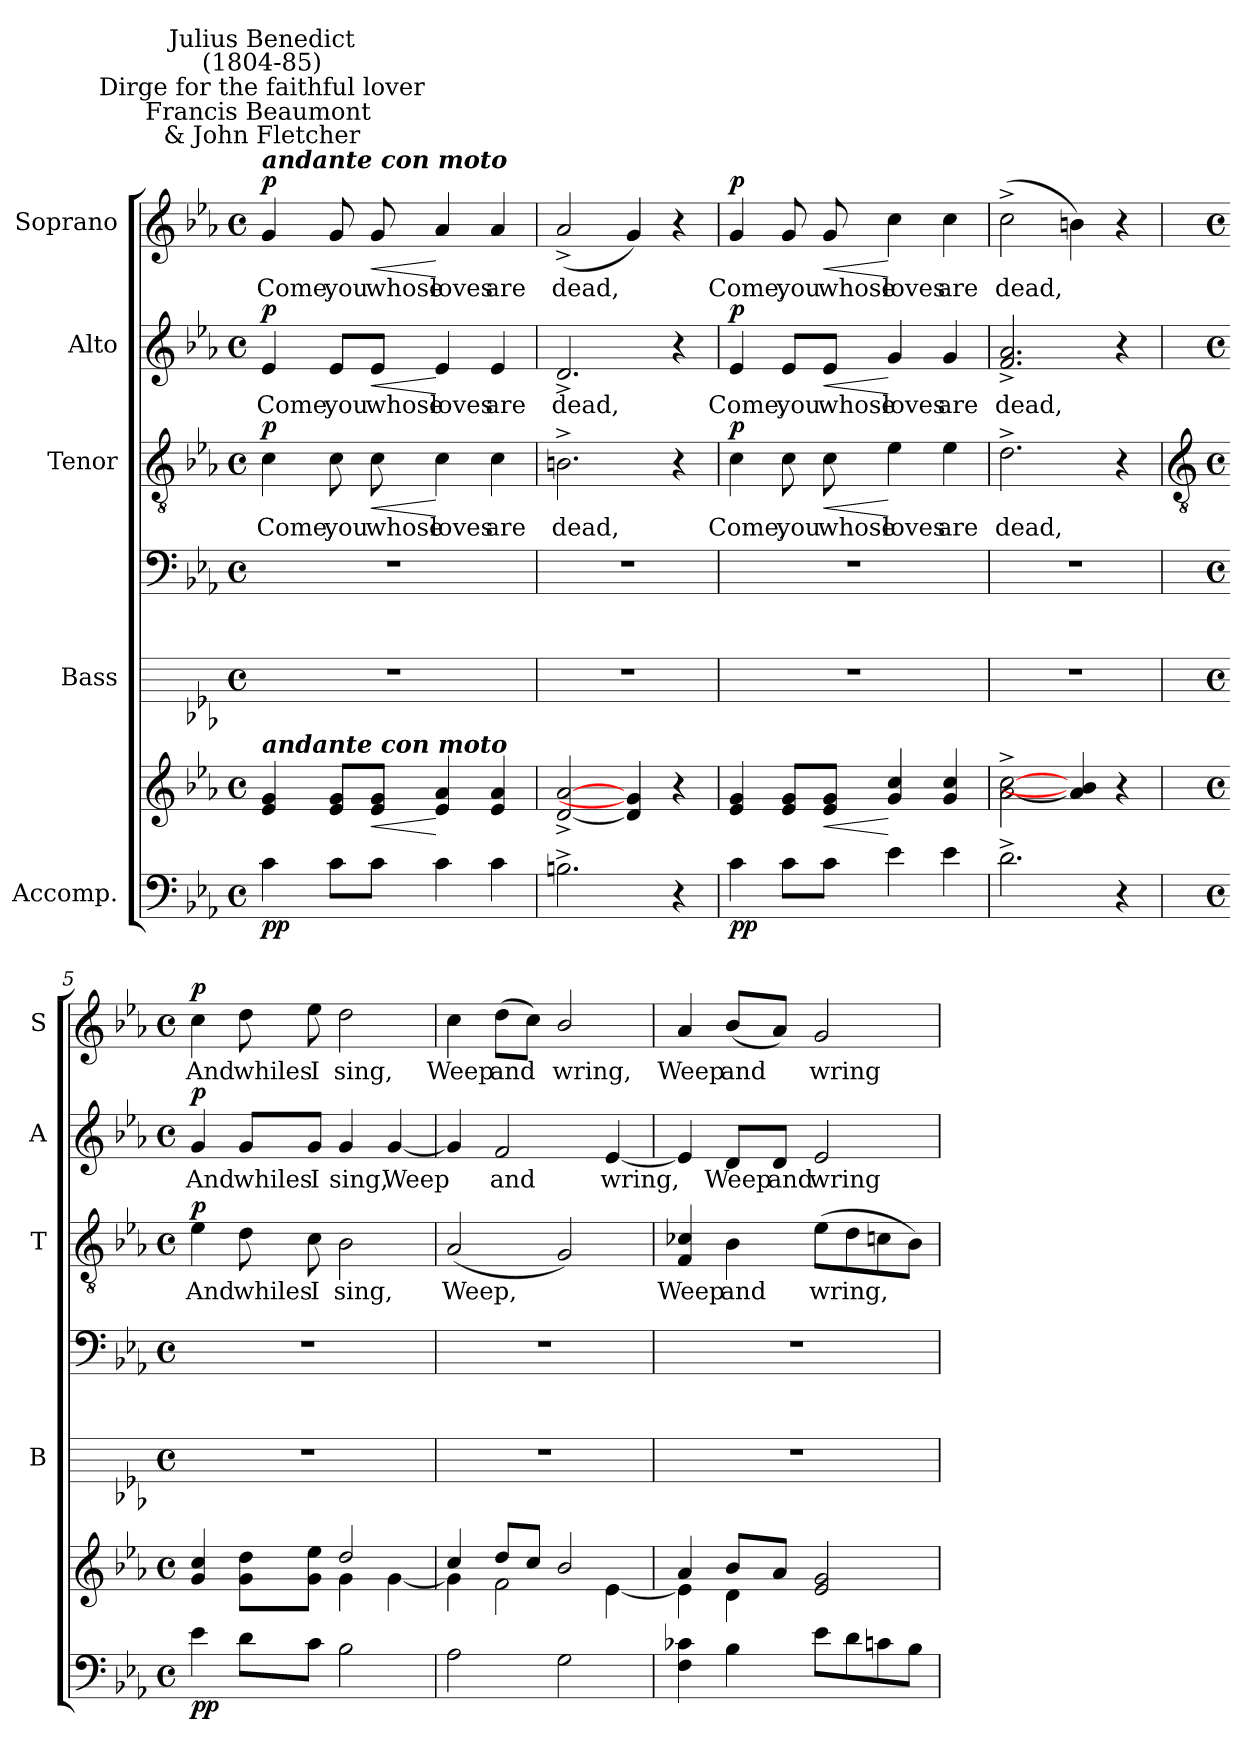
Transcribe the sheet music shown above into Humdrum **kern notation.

**kern	**kern	**dynam	**kern	**kern	**kern	**text	**dynam	**kern	**text	**dynam	**kern	**text	**dynam
*part5	*part5	*part5	*part4	*part4	*part3	*part3	*part3	*part2	*part2	*part2	*part1	*part1	*part1
*staff7	*staff6	*staff6/7	*staff5	*staff4	*staff3	*staff3	*staff3	*staff2	*staff2	*staff2	*staff1	*staff1	*staff1
*I"Accomp.	*	*	*I"Bass	*	*I"Tenor	*	*	*I"Alto	*	*	*I"Soprano	*	*
*	*	*	*I'B	*	*I'T	*	*	*I'A	*	*	*I'S	*	*
*clefF4	*clefG2	*	*	*clefF4	*clefGv2	*	*	*clefG2	*	*	*clefG2	*	*
*k[b-e-a-]	*k[b-e-a-]	*	*k[b-e-a-]	*k[b-e-a-]	*k[b-e-a-]	*	*	*k[b-e-a-]	*	*	*k[b-e-a-]	*	*
*E-:	*E-:	*	*E-:	*E-:	*E-:	*	*	*E-:	*	*	*E-:	*	*
*M4/4	*M4/4	*	*M4/4	*M4/4	*M4/4	*	*	*M4/4	*	*	*M4/4	*	*
*met(c)	*met(c)	*	*met(c)	*met(c)	*met(c)	*	*	*met(c)	*	*	*met(c)	*	*
*MM100	*MM100	*	*MM100	*MM100	*MM100	*	*	*MM100	*	*	*MM100	*	*
=1	=1	=1	=1	=1	=1	=1	=1	=1	=1	=1	=1	=1	=1
!	!	!	!	!	!	!	!	!	!	!	!LO:TX:a:Bi:t=andante con moto	!	!
!	!	!	!	!	!	!	!	!	!	!	!LO:TX:a:cj:t=Francis Beaumont \n& John Fletcher	!	!
!	!	!	!	!	!	!	!	!	!	!	!LO:TX:a:cj:t=Dirge for the faithful lover	!	!
!	!	!	!	!	!	!	!	!	!	!	!LO:TX:a:cj:t=Julius Benedict\n(1804-85)	!	!
!	!LO:TX:a:Bi:t=andante con moto	!	!	!	!	!	!	!	!	!	!	!	!
!	!	!LO:DY:b=2	!	!	!	!LO:LY:b	!	!	!LO:LY:b	!	!	!LO:LY:b	!
!	!	!LO:DY:n=1:b	!	!	!	!	!LO:DY:b	!	!	!LO:DY:b	!	!	!LO:DY:b
4c	4e- 4g	p p	1r	1r	4c	Come,	p	4e-	Come,	p	4g	Come,	p
!	!	!	!	!	!	!LO:LY:b	!	!	!LO:LY:b	!	!	!LO:LY:b	!
8cL	8e- 8gL	.	.	.	8c	you	.	8e-/L	you	.	8g	you	.
!	!	!LO:HP:b	!	!	!	!LO:LY:b	!LO:HP:b	!	!LO:LY:b	!LO:HP:b	!	!LO:LY:b	!LO:HP:b
8cJ	8e- 8gJ	<	.	.	8c	whose	<	8e-/J	whose	<	8g	whose	<
!	!	!	!	!	!	!LO:LY:b	!	!	!LO:LY:b	!	!	!LO:LY:b	!
4c	4e- 4a-	[	.	.	4c	loves	[	4e-	loves	[	4a-	loves	[
!	!	!	!	!	!	!LO:LY:b	!	!	!LO:LY:b	!	!	!LO:LY:b	!
4c	4e- 4a-	.	.	.	4c	are	.	4e-	are	.	4a-	are	.
=2	=2	=2	=2	=2	=2	=2	=2	=2	=2	=2	=2	=2	=2
!	!	!	!	!	!	!LO:LY:b	!	!	!LO:LY:b	!	!	!LO:LY:b	!
2.Bn^	[2d^ [2a-^	.	1r	1r	2.Bn^	dead,	.	2.d^	dead,	.	(<2a-^	dead,	.
.	4d] 4g]	.	.	.	.	.	.	.	.	.	4g)	.	.
4r	4r	.	.	.	4r	.	.	4r	.	.	4r	.	.
=3	=3	=3	=3	=3	=3	=3	=3	=3	=3	=3	=3	=3	=3
!	!	!LO:DY:b=2	!	!	!	!LO:LY:b	!	!	!LO:LY:b	!	!	!LO:LY:b	!
!	!	!LO:DY:n=1:b	!	!	!	!	!LO:DY:b	!	!	!LO:DY:b	!	!	!LO:DY:b
4c	4e- 4g	p p	1r	1r	4c	Come,	p	4e-	Come,	p	4g	Come,	p
!	!	!	!	!	!	!LO:LY:b	!	!	!LO:LY:b	!	!	!LO:LY:b	!
8cL	8e- 8gL	.	.	.	8c	you	.	8e-/L	you	.	8g	you	.
!	!	!LO:HP:b	!	!	!	!LO:LY:b	!LO:HP:b	!	!LO:LY:b	!LO:HP:b	!	!LO:LY:b	!LO:HP:b
8cJ	8e- 8gJ	<	.	.	8c	whose	<	8e-/J	whose	<	8g	whose	<
!	!	!	!	!	!	!LO:LY:b	!	!	!LO:LY:b	!	!	!LO:LY:b	!
4e-	4g 4cc	[	.	.	4e-	loves	[	4g	loves	[	4cc	loves	[
!	!	!	!	!	!	!LO:LY:b	!	!	!LO:LY:b	!	!	!LO:LY:b	!
4e-	4g 4cc	.	.	.	4e-	are	.	4g	are	.	4cc	are	.
=4	=4	=4	=4	=4	=4	=4	=4	=4	=4	=4	=4	=4	=4
!	!	!	!	!	!	!LO:LY:b	!	!	!LO:LY:b	!	!	!LO:LY:b	!
2.d^	[2a-^ [2cc^	.	1r	1r	2.d^	dead,	.	2.f^ 2.a-^	dead,	.	(>2cc^	dead,	.
.	4a-] 4b]	.	.	.	.	.	.	.	.	.	4bn)	.	.
4r	4r	.	.	.	4r	.	.	4r	.	.	4r	.	.
!!LO:LB:g=z
=5	=5	=5	=5	=5	=5	=5	=5	=5	=5	=5	=5	=5	=5
*	*	*	*	*	*clefGv2	*	*	*	*	*	*	*	*
*M4/4	*M4/4	*	*M4/4	*M4/4	*M4/4	*	*	*M4/4	*	*	*M4/4	*	*
*met(c)	*met(c)	*	*met(c)	*met(c)	*met(c)	*	*	*met(c)	*	*	*met(c)	*	*
*	*^	*	*	*	*	*	*	*	*	*	*	*	*
!	!	!	!LO:DY:b=2	!	!	!	!LO:LY:b	!	!	!LO:LY:b	!	!	!LO:LY:b	!
!	!	!	!LO:DY:n=1:b	!	!	!	!	!LO:DY:b	!	!	!LO:DY:b	!	!	!LO:DY:b
4e-	4g 4cc	2ryy	p p	1r	1r	4e-	And	p	4g	And	p	4cc	And	p
!	!	!	!	!	!	!	!LO:LY:b	!	!	!LO:LY:b	!	!	!LO:LY:b	!
8dL	8g 8ddL	.	.	.	.	8d	whiles	.	8g/L	whiles	.	8dd	whiles	.
!	!	!	!	!	!	!	!LO:LY:b	!	!	!LO:LY:b	!	!	!LO:LY:b	!
8cJ	8g 8ee-J	.	.	.	.	8c	I	.	8g/J	I	.	8ee-	I	.
!	!	!	!	!	!	!	!LO:LY:b	!	!	!LO:LY:b	!	!	!LO:LY:b	!
2B-	2dd/	4g\	.	.	.	2B-	sing,	.	4g	sing,	.	2dd	sing,	.
!	!	!	!	!	!	!	!	!	!	!LO:LY:b	!	!	!	!
.	.	[4g\	.	.	.	.	.	.	[4g	Weep	.	.	.	.
=6	=6	=6	=6	=6	=6	=6	=6	=6	=6	=6	=6	=6	=6	=6
!	!	!	!	!	!	!	!LO:LY:b	!	!	!	!	!	!LO:LY:b	!
2A-	4cc/	4g\]	.	1r	1r	(<2A-	Weep,	.	4g]	.	.	4cc	Weep	.
!	!	!	!	!	!	!	!	!	!	!LO:LY:b	!	!	!LO:LY:b	!
.	8dd/L	2f\	.	.	.	.	.	.	2f	and	.	(>8ddL	and	.
.	8cc/J	.	.	.	.	.	.	.	.	.	.	8ccJ)	.	.
!	!	!	!	!	!	!	!	!	!	!	!	!	!LO:LY:b	!
2G	2b-/	.	.	.	.	2G)	.	.	.	.	.	2b-/	wring,	.
!	!	!	!	!	!	!	!	!	!	!LO:LY:b	!	!	!	!
.	.	[4e-\	.	.	.	.	.	.	[4e-	wring,	.	.	.	.
=7	=7	=7	=7	=7	=7	=7	=7	=7	=7	=7	=7	=7	=7	=7
!	!	!	!	!	!	!	!LO:LY:b	!	!	!	!	!	!LO:LY:b	!
4F 4c-X	4a-	4e-\]	.	1r	1r	4F 4c-X	Weep	.	4e-]	.	.	4a-	Weep	.
!	!	!	!	!	!	!	!LO:LY:b	!	!	!LO:LY:b	!	!	!LO:LY:b	!
4B-	8b-L	4d\	.	.	.	4B-	and	.	8d/L	Weep	.	(<8b-L	and	.
!	!	!	!	!	!	!	!	!	!	!LO:LY:b	!	!	!	!
.	8a-J	.	.	.	.	.	.	.	8d/J	and	.	8a-J)	.	.
!	!	!	!	!	!	!	!LO:LY:b	!	!	!LO:LY:b	!	!	!LO:LY:b	!
8e-L	2e- 2g	2ryy	.	.	.	(>8e-L	wring,	.	2e-	wring	.	2g	wring	.
8d	.	.	.	.	.	8d	.	.	.	.	.	.	.	.
8cn	.	.	.	.	.	8cn	.	.	.	.	.	.	.	.
8B-J	.	.	.	.	.	8B-J)	.	.	.	.	.	.	.	.
*	*v	*v	*	*	*	*	*	*	*	*	*	*	*	*
=	=	=	=	=	=	=	=	=	=	=	=	=	=
*-	*-	*-	*-	*-	*-	*-	*-	*-	*-	*-	*-	*-	*-
